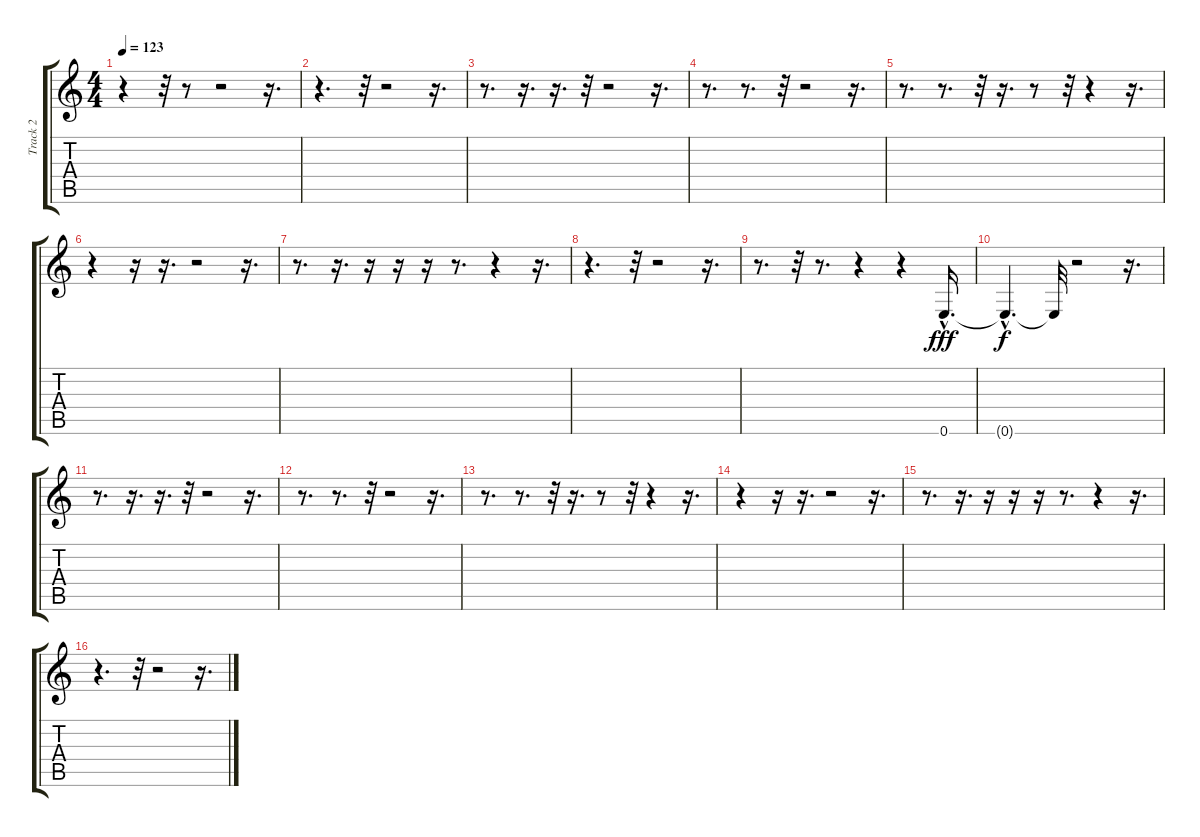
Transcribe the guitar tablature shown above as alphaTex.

\track ("Track 2" "Track 2") {instrument electricbassfinger}
\staff {score tabs}
\tuning (E4 B3 G3 D3 A2 E2) {hide}
\ts (4 4)
\tempo 123
\clef g2
\ks c
r.4{dy f} r.32 r.8 r.2 r.16{d} |
r.4{d} r.32 r.2 r.16{d} |
r.8{d} r.16{d} r.16{d} r.32 r.2 r.16{d} |
r.8{d} r.8{d} r.32 r.2 r.16{d} |
r.8{d} r.8{d} r.32 r.16{d} r.8 r.32 r.4 r.16{d} |
r.4 r.16 r.16{d} r.2 r.16{d} |
r.8{d} r.16{d} r.16 r.16 r.16 r.8{d} r.4 r.16{d} |
r.4{d} r.32 r.2 r.16{d} |
r.8{d} r.32 r.8{d} r.4 r.4 0.6{hac}.16{d dy fff} |
0.6{hac t}.4{d dy f} 0.6{t}.32 r.2 r.16{d} |
r.8{d} r.16{d} r.16{d} r.32 r.2 r.16{d} |
r.8{d} r.8{d} r.32 r.2 r.16{d} |
r.8{d} r.8{d} r.32 r.16{d} r.8 r.32 r.4 r.16{d} |
r.4 r.16 r.16{d} r.2 r.16{d} |
r.8{d} r.16{d} r.16 r.16 r.16 r.8{d} r.4 r.16{d} |
r.4{d} r.32 r.2 r.16{d}
